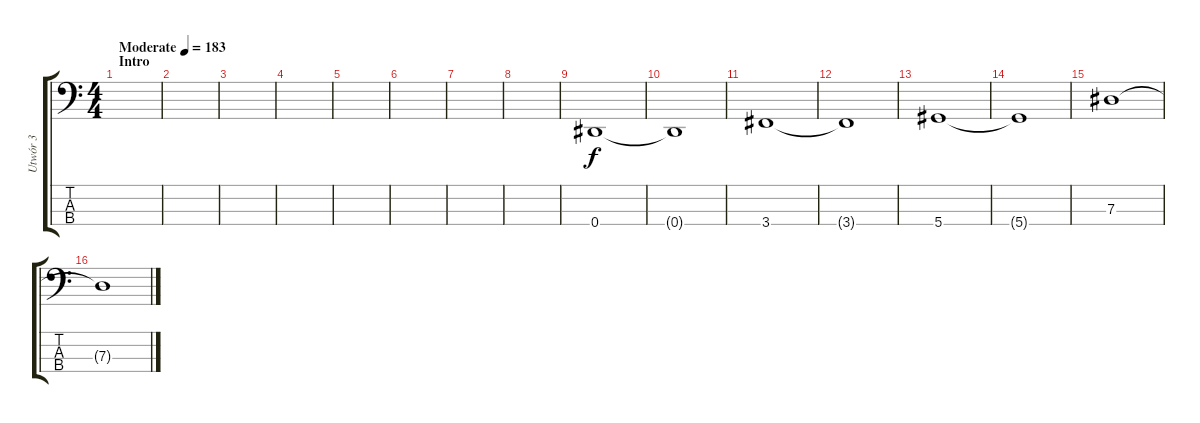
\track ("Utwór 3" "Utwór 3") {instrument electricbasspick}
\staff {score tabs}
\tuning (Gb2 Db2 Ab1 Eb1) {hide}
\ts (4 4)
\section ("" "Intro")
\tempo (183 "Moderate")
\clef f4
\ks c
|
|
|
|
|
|
|
|
0.4.1 |
0.4{t}.1 |
3.4.1 |
3.4{t}.1 |
5.4.1 |
5.4{t}.1 |
7.3.1 |
7.3{t}.1
